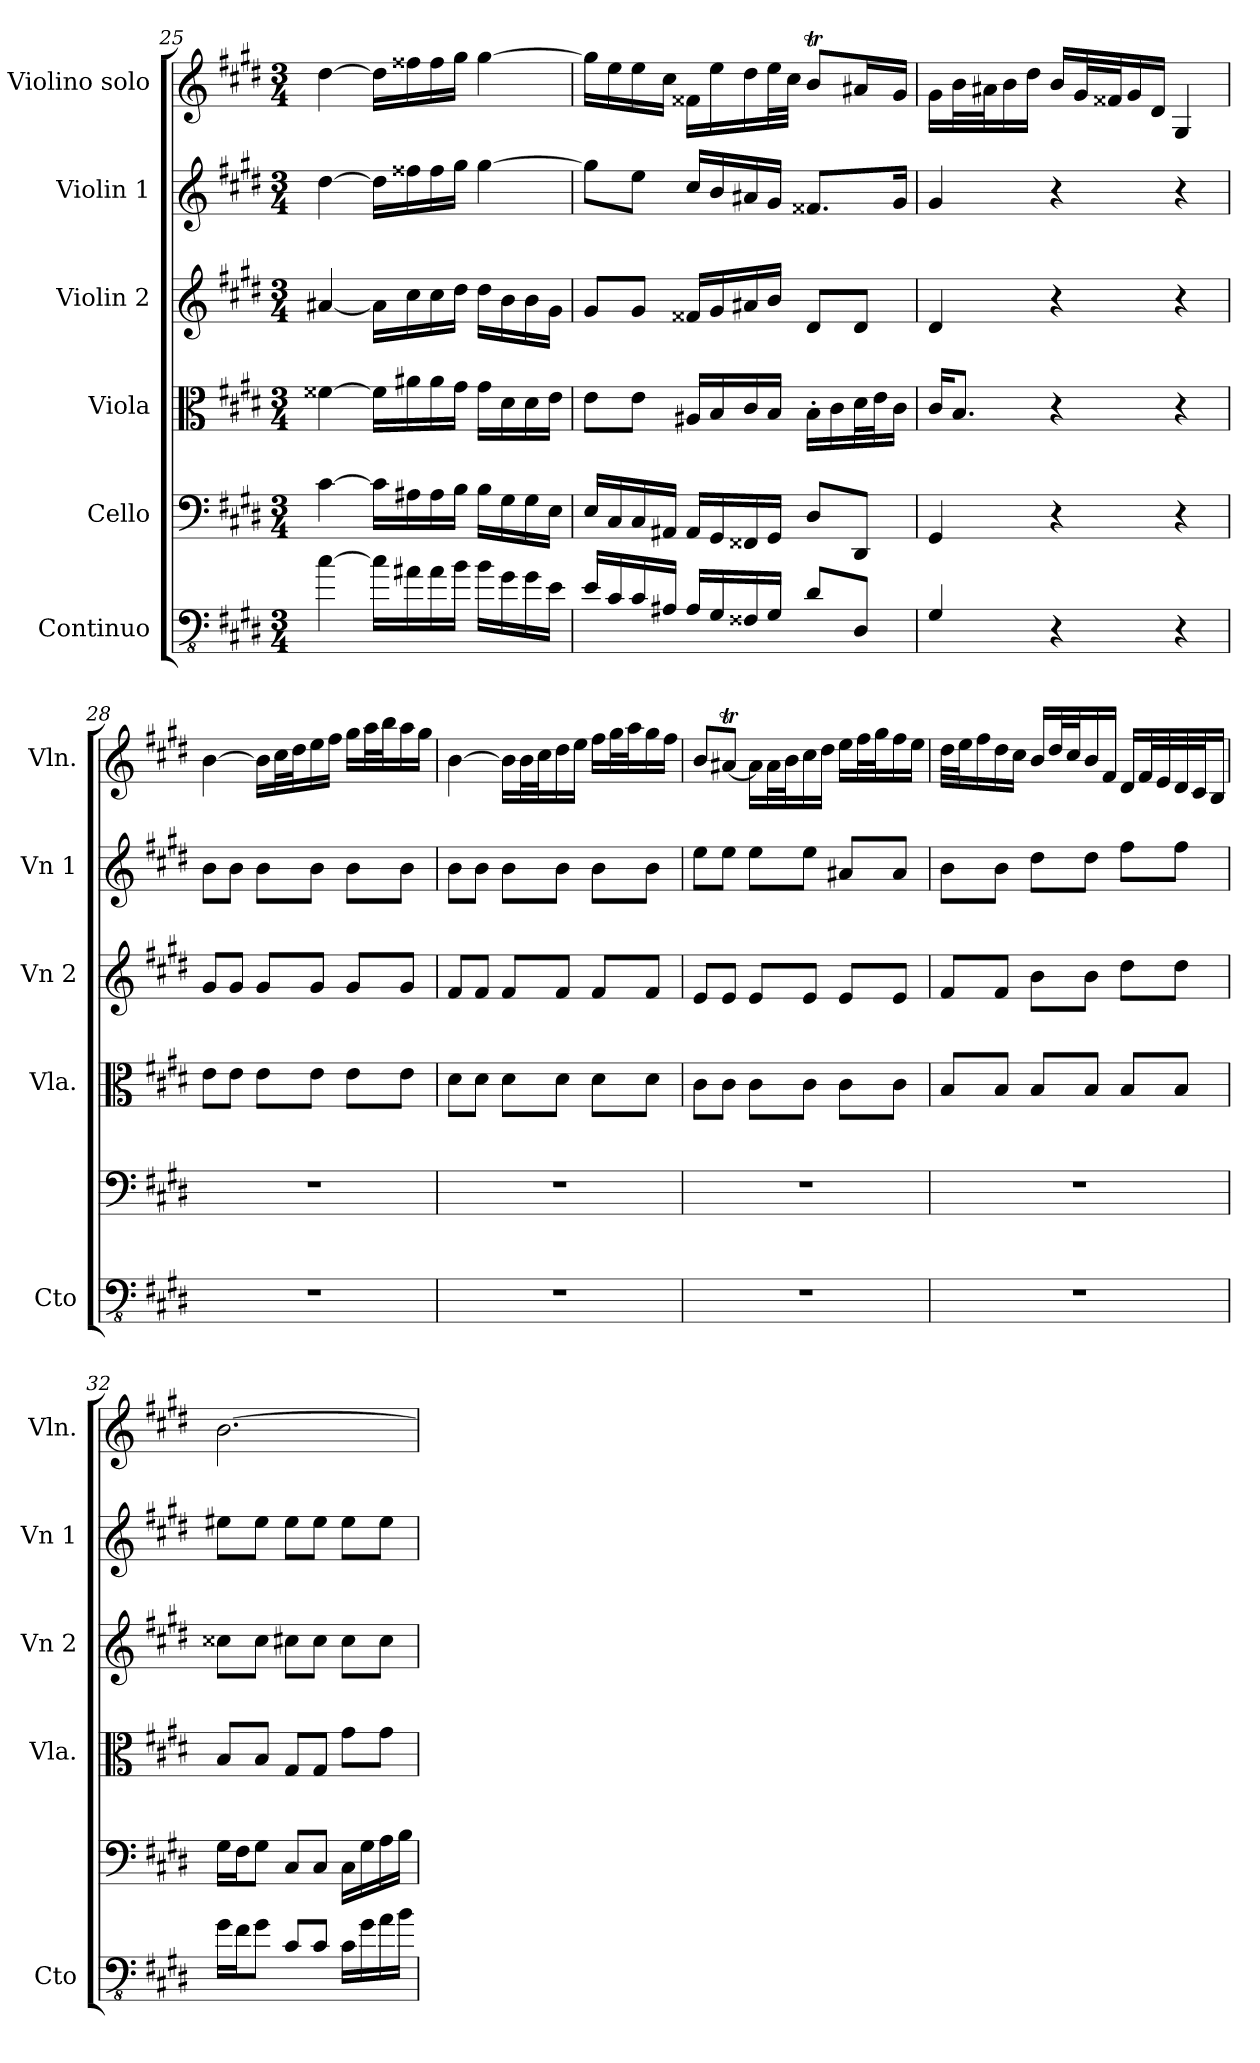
**kern	**kern	**kern	**kern	**kern	**kern
*part6	*part5	*part4	*part3	*part2	*part1
*staff6	*staff5	*staff4	*staff3	*staff2	*staff1
*I"Continuo	*I"Cello	*I"Viola	*I"Violin 2	*I"Violin 1	*I"Violino solo
*I'Cto	*	*I'Vla.	*I'Vn 2	*I'Vn 1	*I'Vln.
*clefFv4	*clefF4	*clefC3	*clefG2	*clefG2	*clefG2
*ITrd7c12	*	*	*	*	*
*k[f#c#g#d#]	*k[f#c#g#d#]	*k[f#c#g#d#]	*k[f#c#g#d#]	*k[f#c#g#d#]	*k[f#c#g#d#]
*M3/4	*M3/4	*M3/4	*M3/4	*M3/4	*M3/4
=25	=25	=25	=25	=25	=25
[4C#\	[4c#\	[4f##X\	[4a#X/	[4dd#\	[4dd#\
16C#\LL]	16c#\LL]	16f##\LL]	16a#\LL]	16dd#\LL]	16dd#\LL]
16AA#X\	16A#X\	16a#X\	16cc#\	16ff##X\	16ff##X\
16AA#\	16A#\	16a#\	16cc#\	16ff##\	16ff##\
16BB\JJ	16B\JJ	16g#\JJ	16dd#\JJ	16gg#\JJ	16gg#\JJ
16BB\LL	16B\LL	16g#\LL	16dd#\LL	[4gg#\	[4gg#\
16GG#\	16G#\	16d#\	16b\	.	.
16GG#\	16G#\	16d#\	16b\	.	.
16EE\JJ	16E\JJ	16e\JJ	16g#\JJ	.	.
=26	=26	=26	=26	=26	=26
16EE/LL	16E/LL	8e\L	8g#/L	8gg#\L]	16gg#\LL]
16CC#/	16C#/	.	.	.	16ee\
16CC#/	16C#/	8e\J	8g#/J	8ee\J	16ee\
16AAA#X/JJ	16AA#X/JJ	.	.	.	16cc#\JJ
16AAA#/LL	16AA#/LL	16A#X/LL	16f##X/LL	16cc#/LL	16f##X\LL
16GGG#/	16GG#/	16B/	16g#/	16b/	16ee\
16FFF##X/	16FF##X/	16c#/	16a#X/	16a#X/	16dd#\
16GGG#/JJ	16GG#/JJ	16B/JJ	16b/JJ	16g#/JJ	32ee\L
.	.	.	.	.	32cc#\JJJ
8DD#/L	8D#/L	16B'\LL	8d#/L	8.f##X/L	8bT/L
.	.	16c#\	.	.	.
8DDD#/J	8DD#/J	32d#\L	8d#/J	.	16a#X/L
.	.	32e\J	.	.	.
.	.	16c#\JJ	.	16g#/Jk	16g#/JJ
!!LO:PB:g=z
=27	=27	=27	=27	=27	=27
4GGG#/	4GG#/	16c#/KL	4d#/	4g#/	16g#\LL
.	.	8.B/J	.	.	32b\L
.	.	.	.	.	32a#X\J
.	.	.	.	.	16b\
.	.	.	.	.	16dd#\JJ
4r	4r	4r	4r	4r	16b/LL
.	.	.	.	.	32g#/L
.	.	.	.	.	32f##X/J
.	.	.	.	.	16g#/
.	.	.	.	.	16d#/JJ
4r	4r	4r	4r	4r	4G#/
=28	=28	=28	=28	=28	=28
2.r	2.r	8e\L	8g#/L	8b\L	[4b\
.	.	8e\J	8g#/J	8b\J	.
.	.	8e\L	8g#/L	8b\L	16b\LL]
.	.	.	.	.	32cc#\L
.	.	.	.	.	32dd#\J
.	.	8e\J	8g#/J	8b\J	16ee\
.	.	.	.	.	16ff#\JJ
.	.	8e\L	8g#/L	8b\L	16gg#\LL
.	.	.	.	.	32aa\L
.	.	.	.	.	32bb\J
.	.	8e\J	8g#/J	8b\J	16aa\
.	.	.	.	.	16gg#\JJ
=29	=29	=29	=29	=29	=29
2.r	2.r	8d#\L	8f#/L	8b\L	[4b\
.	.	8d#\J	8f#/J	8b\J	.
.	.	8d#\L	8f#/L	8b\L	16b\LL]
.	.	.	.	.	32b\L
.	.	.	.	.	32cc#\J
.	.	8d#\J	8f#/J	8b\J	16dd#\
.	.	.	.	.	16ee\JJ
.	.	8d#\L	8f#/L	8b\L	16ff#\LL
.	.	.	.	.	32gg#\L
.	.	.	.	.	32aa\J
.	.	8d#\J	8f#/J	8b\J	16gg#\
.	.	.	.	.	16ff#\JJ
!!LO:LB:g=z
=30	=30	=30	=30	=30	=30
2.r	2.r	8c#\L	8e/L	8ee\L	8b/L
.	.	8c#\J	8e/J	8ee\J	[8a#Xt/J
.	.	8c#\L	8e/L	8ee\L	16a#\LL]
.	.	.	.	.	32a#\L
.	.	.	.	.	32b\J
.	.	8c#\J	8e/J	8ee\J	16cc#\
.	.	.	.	.	16dd#\JJ
.	.	8c#\L	8e/L	8a#X/L	16ee\LL
.	.	.	.	.	32ff#\L
.	.	.	.	.	32gg#\J
.	.	8c#\J	8e/J	8a#/J	16ff#\
.	.	.	.	.	16ee\JJ
=31	=31	=31	=31	=31	=31
2.r	2.r	8B/L	8f#/L	8b\L	32dd#\LLL
.	.	.	.	.	32ee\J
.	.	.	.	.	16ff#\
.	.	8B/J	8f#/J	8b\J	16dd#\
.	.	.	.	.	16cc#\JJ
.	.	8B/L	8b\L	8dd#\L	16b/LL
.	.	.	.	.	32dd#/L
.	.	.	.	.	32cc#/J
.	.	8B/J	8b\J	8dd#\J	16b/
.	.	.	.	.	16f#/JJ
.	.	8B/L	8dd#\L	8ff#\L	16d#/LL
.	.	.	.	.	32f#/L
.	.	.	.	.	32e/
.	.	8B/J	8dd#\J	8ff#\J	32d#/
.	.	.	.	.	32c#/J
.	.	.	.	.	16B/JJ
=32	=32	=32	=32	=32	=32
16GG#\LL	16G#\LL	8B/L	8cc##X\L	8ee#X\L	[2.b\
16FF#\J	16F#\J	.	.	.	.
8GG#\J	8G#\J	8B/J	8cc##\J	8ee#\J	.
8CC#/L	8C#/L	8G#/L	8cc#X\L	8ee#\L	.
8CC#/J	8C#/J	8G#/J	8cc#\J	8ee#\J	.
16CC#\LL	16C#\LL	8g#\L	8cc#\L	8ee#\L	.
16GG#\	16G#\	.	.	.	.
16AA\	16A\	8g#\J	8cc#\J	8ee#\J	.
16BB\JJ	16B\JJ	.	.	.	.
=	=	=	=	=	=
*-	*-	*-	*-	*-	*-
